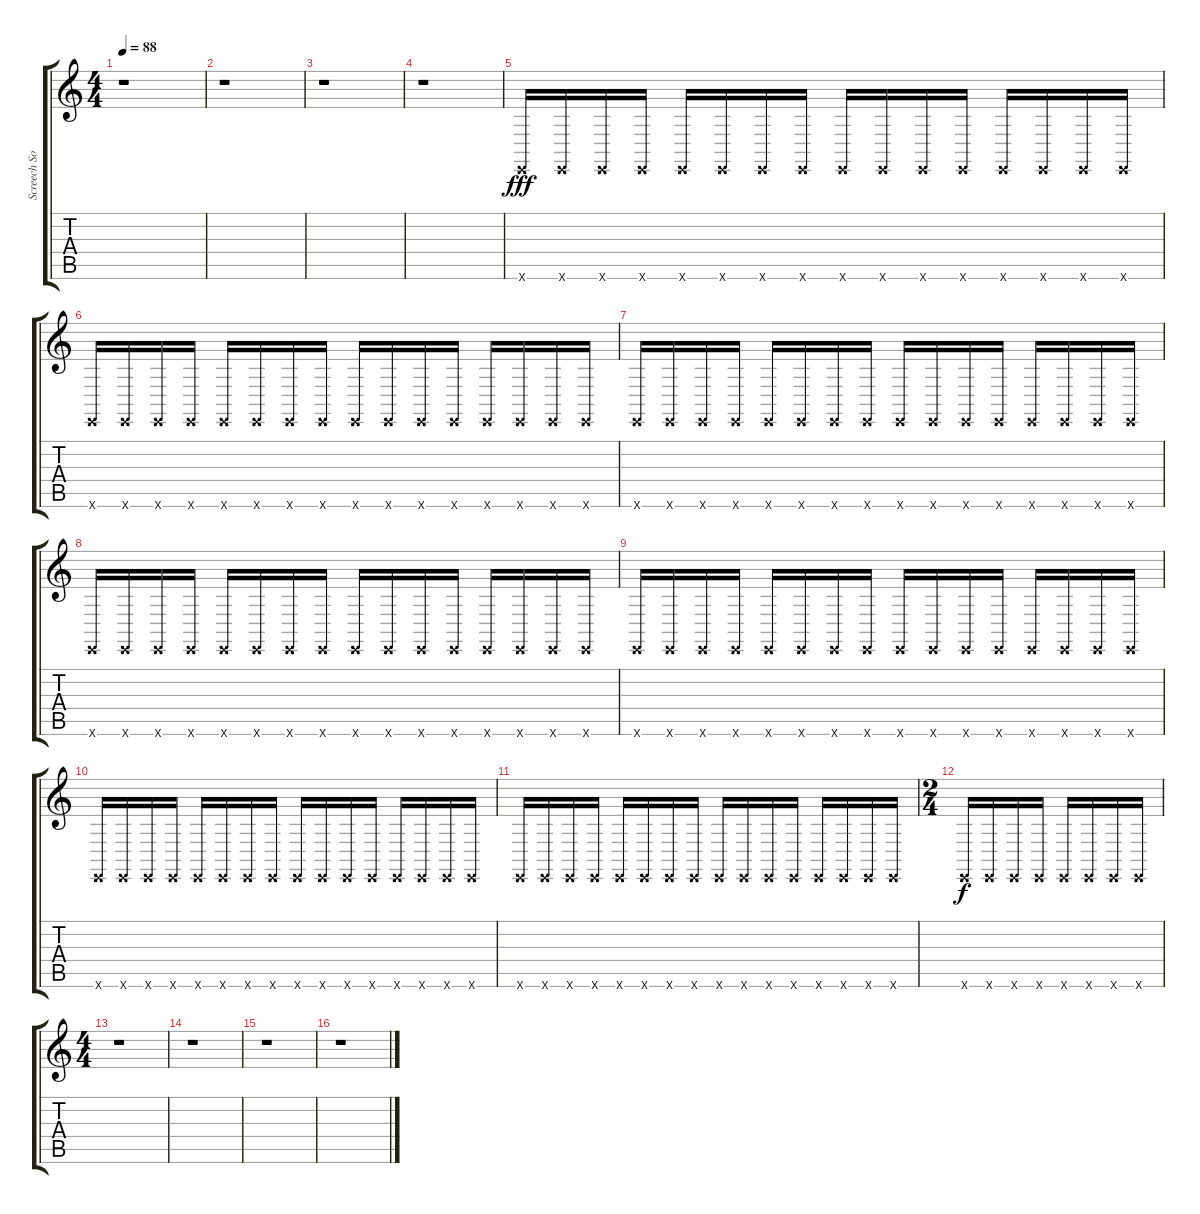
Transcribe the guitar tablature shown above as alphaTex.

\track ("Screech Sound" "Screech So") {instrument blownbottle}
\staff {score tabs}
\tuning (E4 B3 G3 D3 A2 E2) {hide}
\ts (4 4)
\tempo 88
\clef g2
\ks c
r.1{dy fff} |
r.1 |
r.1 |
r.1 |
0.6{x}.16 0.6{x}.16 0.6{x}.16 0.6{x}.16 0.6{x}.16 0.6{x}.16 0.6{x}.16 0.6{x}.16 0.6{x}.16 0.6{x}.16 0.6{x}.16 0.6{x}.16 0.6{x}.16 0.6{x}.16 0.6{x}.16 0.6{x}.16 |
0.6{x}.16 0.6{x}.16 0.6{x}.16 0.6{x}.16 0.6{x}.16 0.6{x}.16 0.6{x}.16 0.6{x}.16 0.6{x}.16 0.6{x}.16 0.6{x}.16 0.6{x}.16 0.6{x}.16 0.6{x}.16 0.6{x}.16 0.6{x}.16 |
0.6{x}.16 0.6{x}.16 0.6{x}.16 0.6{x}.16 0.6{x}.16 0.6{x}.16 0.6{x}.16 0.6{x}.16 0.6{x}.16 0.6{x}.16 0.6{x}.16 0.6{x}.16 0.6{x}.16 0.6{x}.16 0.6{x}.16 0.6{x}.16 |
0.6{x}.16 0.6{x}.16 0.6{x}.16 0.6{x}.16 0.6{x}.16 0.6{x}.16 0.6{x}.16 0.6{x}.16 0.6{x}.16 0.6{x}.16 0.6{x}.16 0.6{x}.16 0.6{x}.16 0.6{x}.16 0.6{x}.16 0.6{x}.16 |
0.6{x}.16 0.6{x}.16 0.6{x}.16 0.6{x}.16 0.6{x}.16 0.6{x}.16 0.6{x}.16 0.6{x}.16 0.6{x}.16 0.6{x}.16 0.6{x}.16 0.6{x}.16 0.6{x}.16 0.6{x}.16 0.6{x}.16 0.6{x}.16 |
0.6{x}.16 0.6{x}.16 0.6{x}.16 0.6{x}.16 0.6{x}.16 0.6{x}.16 0.6{x}.16 0.6{x}.16 0.6{x}.16 0.6{x}.16 0.6{x}.16 0.6{x}.16 0.6{x}.16 0.6{x}.16 0.6{x}.16 0.6{x}.16 |
0.6{x}.16 0.6{x}.16 0.6{x}.16 0.6{x}.16 0.6{x}.16 0.6{x}.16 0.6{x}.16 0.6{x}.16 0.6{x}.16 0.6{x}.16 0.6{x}.16 0.6{x}.16 0.6{x}.16 0.6{x}.16 0.6{x}.16 0.6{x}.16 |
\ts (2 4)
0.6{x}.16{dy f} 0.6{x}.16 0.6{x}.16 0.6{x}.16 0.6{x}.16 0.6{x}.16 0.6{x}.16 0.6{x}.16 |
\ts (4 4)
r.1 |
r.1 |
r.1 |
r.1
